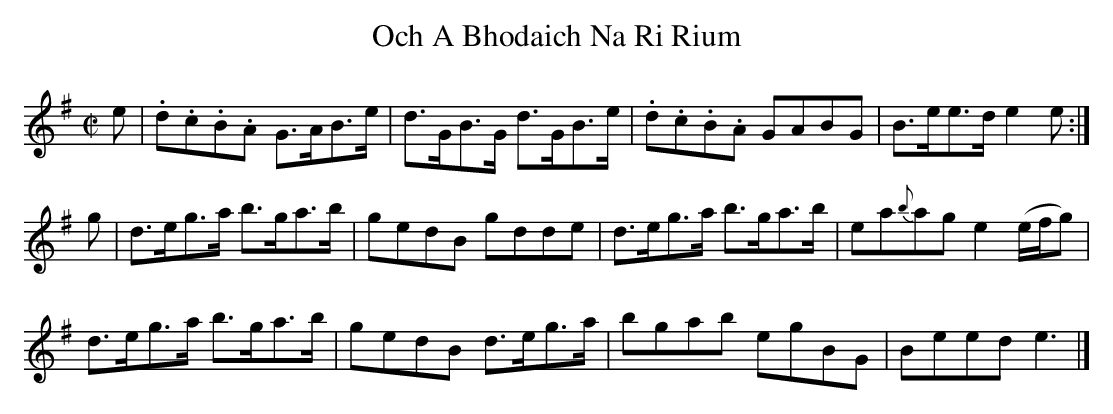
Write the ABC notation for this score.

X:1
T:Och A Bhodaich Na Ri Rium
M:C|
L:1/8
K:E Minor
e|.d.c.B.A G>AB>e|d>GB>G d>GB>e|.d.c.B.A GABG  |B>ee>d  e2e     :|
g| d>eg>a  b>ga>b|gedB   gdde  | d>eg>a  b>ga>b|ea{b}ag e2(e/f/g)|
d>eg>a  b>ga>b|gedB   d>eg>a| bgab    egBG  |Beed    e3      |]
